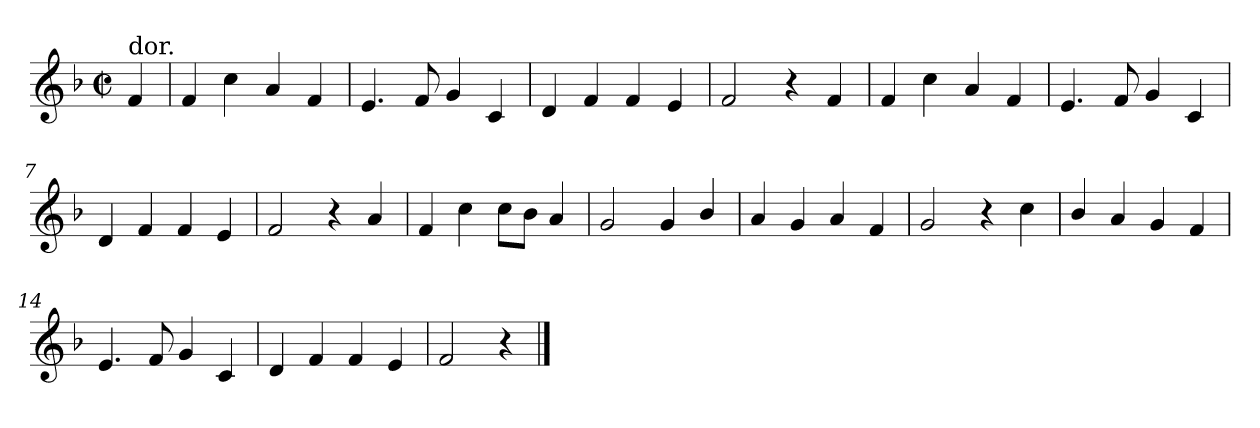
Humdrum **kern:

**kern
*part1
*staff1
*k[b-]
*M4/4
*met(c|)
=
!LO:TX:a:t=dor.
4f
=1
4f
4cc
4a
4f
=2
4.e
8f
4g
4c
=3
4d
4f
4f
4e
=4
2f
4r
4f
=5
4f
4cc
4a
4f
=6
4.e
8f
4g
4c
=7
4d
4f
4f
4e
=8
2f
4r
4a
=9
4f
4cc
8ccL
8b-J
4a
=10
2g
4g
4b-/
=11
4a
4g
4a
4f
=12
2g
4r
4cc
=13
4b-/
4a
4g
4f
=14
4.e
8f
4g
4c
=15
4d
4f
4f
4e
=16
2f
4r
==
*-
